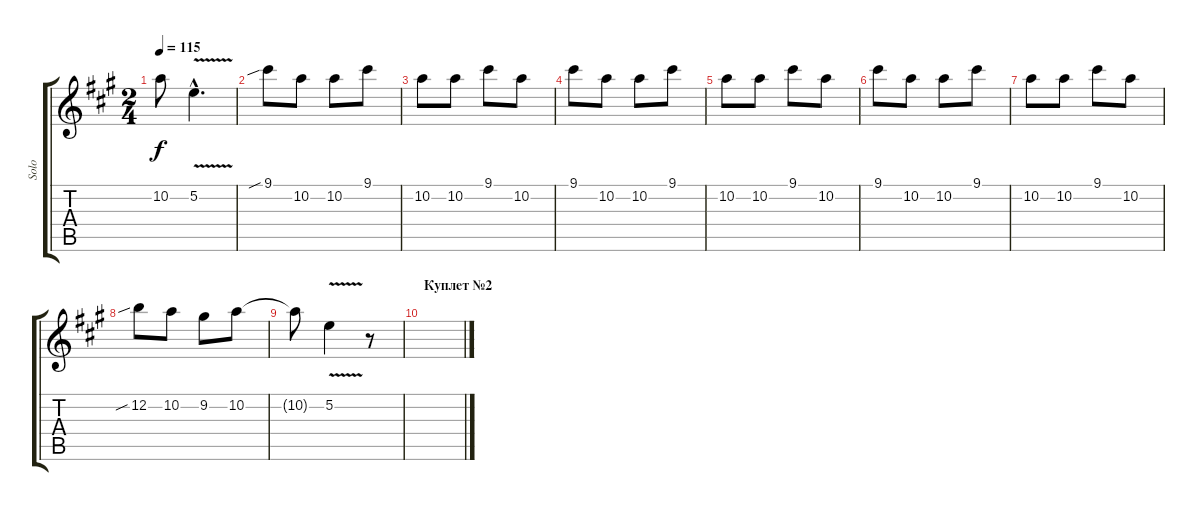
\track ("Solo" "Solo") {instrument distortionguitar}
\staff {score tabs}
\tuning (E4 B3 G3 D3 A2 E2) {hide}
\ts (2 4)
\tempo 115
\clef g2
\ks f#minor
10.2{t}.8{dy f} 5.2{v hac}.4{d} |
9.1{sib}.8 10.2.8 10.2.8 9.1.8 |
10.2.8 10.2.8 9.1.8 10.2.8 |
9.1.8 10.2.8 10.2.8 9.1.8 |
10.2.8 10.2.8 9.1.8 10.2.8 |
9.1.8 10.2.8 10.2.8 9.1.8 |
10.2.8 10.2.8 9.1.8 10.2.8 |
12.2{sib}.8 10.2.8 9.2.8 10.2.8 |
10.2{t}.8 5.2{v}.4 r.8 |
\section ("" "Куплет №2")
